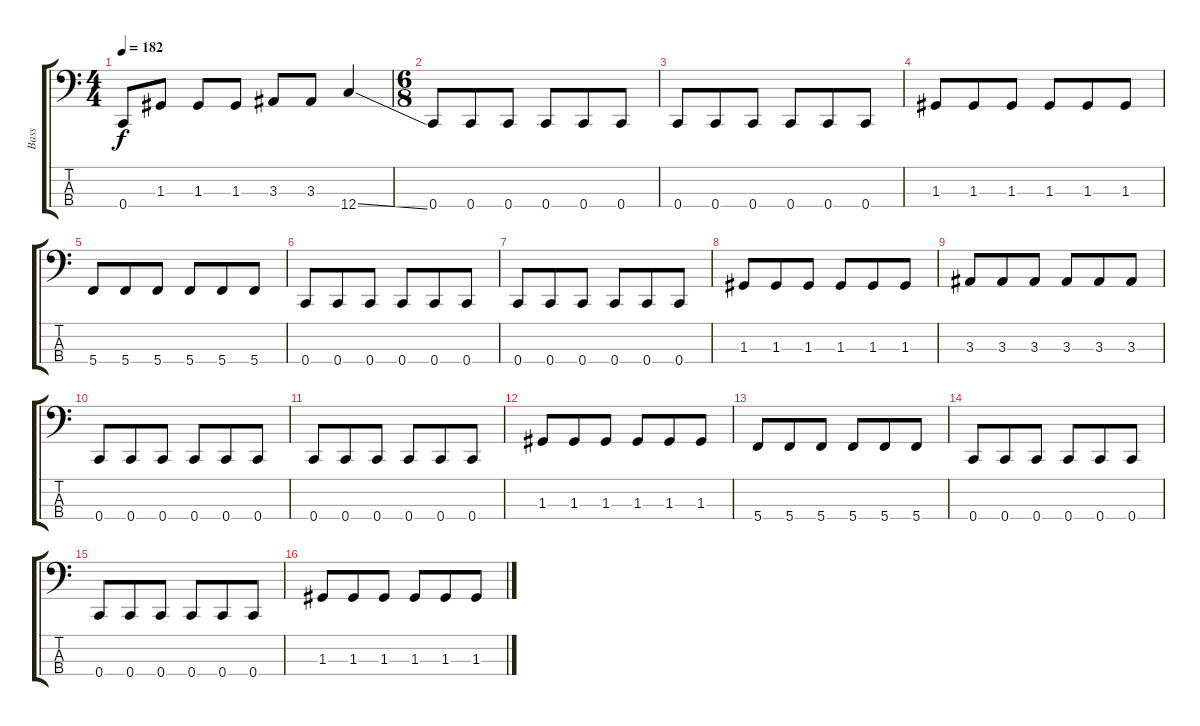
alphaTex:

\track ("Bass" "Bass") {instrument electricbasspick}
\staff {score tabs}
\tuning (F2 C2 G1 C1) {hide}
\ts (4 4)
\tempo 182
\clef f4
\ks c
0.4.8{dy f} 1.3.8 1.3.8 1.3.8 3.3.8 3.3.8 12.4{ss}.4 |
\ts (6 8)
0.4.8 0.4.8 0.4.8 0.4.8 0.4.8 0.4.8 |
0.4.8 0.4.8 0.4.8 0.4.8 0.4.8 0.4.8 |
1.3.8 1.3.8 1.3.8 1.3.8 1.3.8 1.3.8 |
5.4.8 5.4.8 5.4.8 5.4.8 5.4.8 5.4.8 |
0.4.8 0.4.8 0.4.8 0.4.8 0.4.8 0.4.8 |
0.4.8 0.4.8 0.4.8 0.4.8 0.4.8 0.4.8 |
1.3.8 1.3.8 1.3.8 1.3.8 1.3.8 1.3.8 |
3.3.8 3.3.8 3.3.8 3.3.8 3.3.8 3.3.8 |
0.4.8 0.4.8 0.4.8 0.4.8 0.4.8 0.4.8 |
0.4.8 0.4.8 0.4.8 0.4.8 0.4.8 0.4.8 |
1.3.8 1.3.8 1.3.8 1.3.8 1.3.8 1.3.8 |
5.4.8 5.4.8 5.4.8 5.4.8 5.4.8 5.4.8 |
0.4.8 0.4.8 0.4.8 0.4.8 0.4.8 0.4.8 |
0.4.8 0.4.8 0.4.8 0.4.8 0.4.8 0.4.8 |
1.3.8 1.3.8 1.3.8 1.3.8 1.3.8 1.3.8
